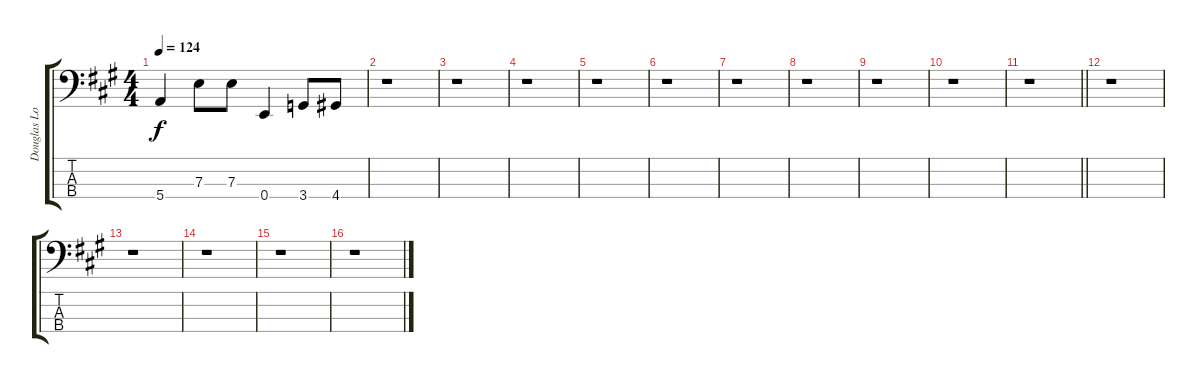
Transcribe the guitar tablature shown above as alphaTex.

\track ("Douglas Loubahn" "Douglas Lo") {instrument electricbasspick}
\staff {score tabs}
\tuning (G2 D2 A1 E1) {hide}
\ts (4 4)
\tempo 124
\clef f4
\ks a
5.4.4{dy f} 7.3.8 7.3.8 0.4.4 3.4.8 4.4.8 |
r.1 |
r.1 |
r.1 |
r.1 |
r.1 |
r.1 |
r.1 |
r.1 |
r.1 |
\barLineRight lightlight
r.1 |
r.1 |
r.1 |
r.1 |
r.1 |
r.1
